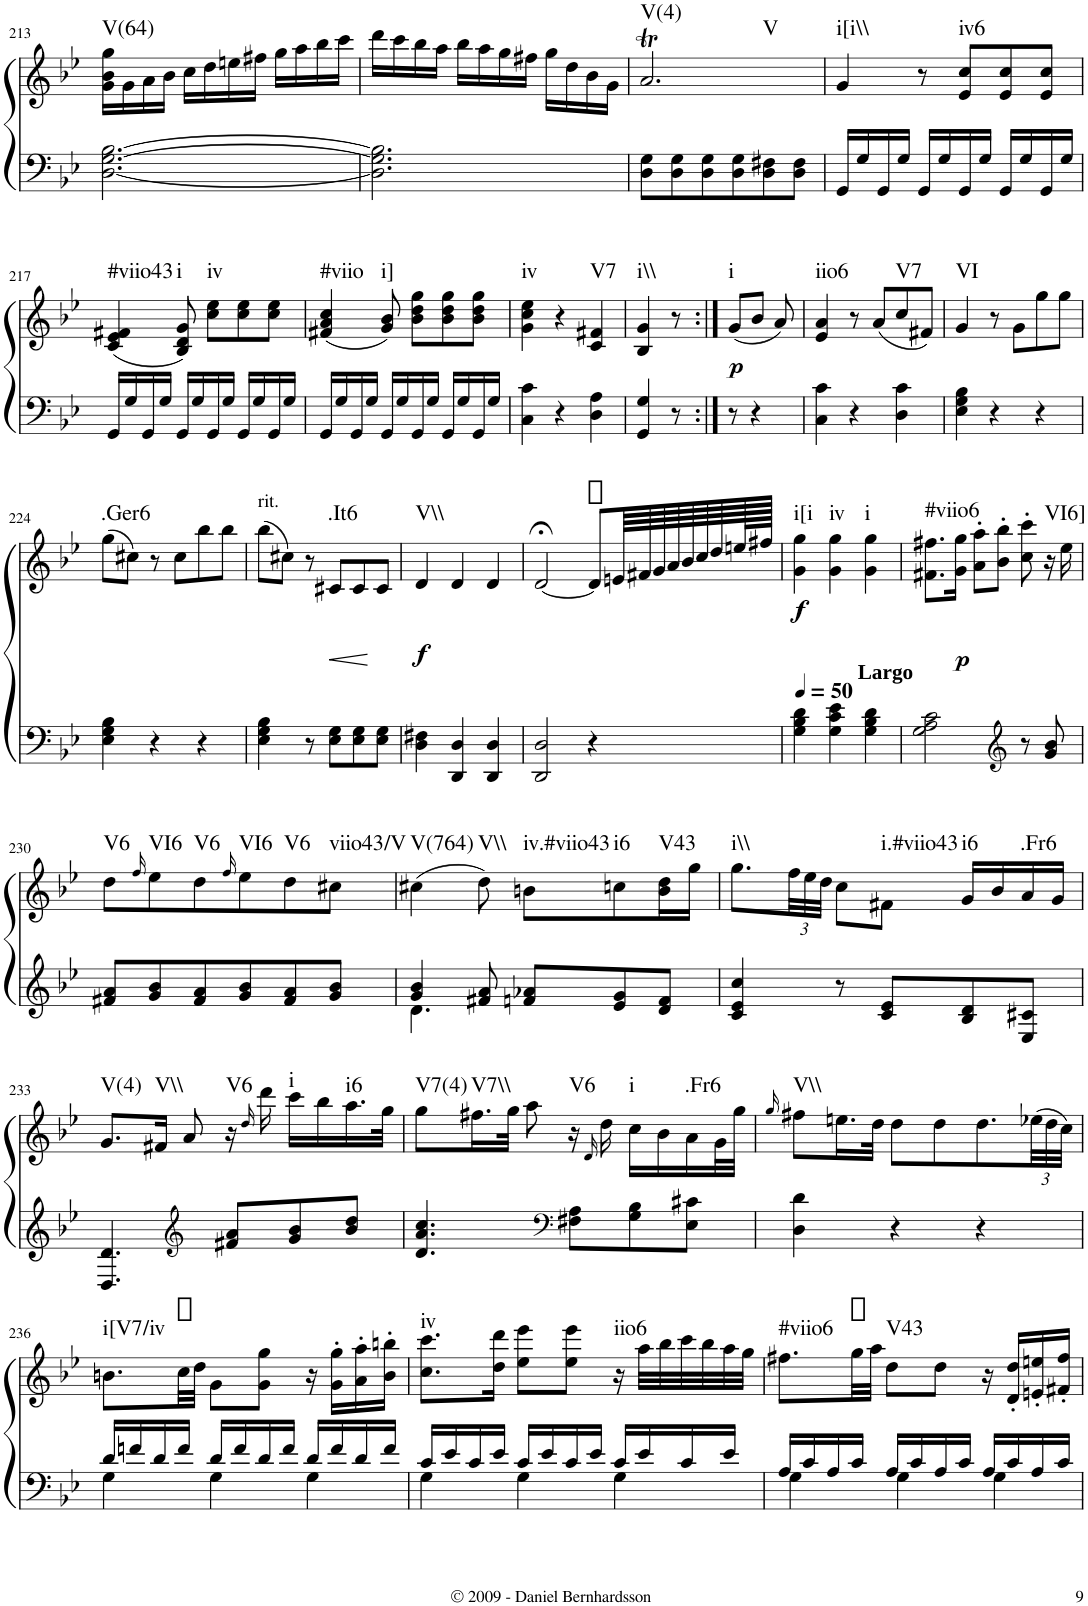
**kern	**kern	**dynam	**harte
*part1	*part1	*part1	*part1
*staff2	*staff1	*staff1/2	*
*I"Piano	*	*	*
*I'Pno.	*	*	*
!!LO:PB:g=z
*clefF4	*clefG2	*	*
*k[b-e-]	*k[b-e-]	*	*
*B-:	*B-:	*	*
*M3/4	*M3/4	*	*
=213	=213	=213	=213
!	!	!	!LO:H:kt=V(64)
[2.D\ [2.G\ [2.B-\	16g\ 16b-\ 16gg\LL	.	N
.	16g\	.	.
.	16a\	.	.
.	16b-\JJ	.	.
.	16cc\LL	.	.
.	16dd\	.	.
.	16een\	.	.
.	16ff#X\JJ	.	.
.	16gg\LL	.	.
.	16aa\	.	.
.	16bb-\	.	.
.	16ccc\JJ	.	.
=214	=214	=214	=214
2.D\] 2.G\] 2.B-\]	16ddd\LL	.	.
.	16ccc\	.	.
.	16bb-\	.	.
.	16aa\JJ	.	.
.	16bb-\LL	.	.
.	16aa\	.	.
.	16gg\	.	.
.	16ff#X\JJ	.	.
.	16gg\LL	.	.
.	16dd\	.	.
.	16b-\	.	.
.	16g\JJ	.	.
=215	=215	=215	=215
!	!	!	!LO:H:n=1:kt=V(4)
!	!	!	!LO:H:n=2:kt=V
8D\ 8G\L	2.at/	.	N N
8D\ 8G\	.	.	.
8D\ 8G\	.	.	.
8D\ 8G\	.	.	.
8D\ 8F#X\	.	.	.
8D\ 8F#\J	.	.	.
=216	=216	=216	=216
!	!	!	!LO:H:kt=i[i\\
16GG/LL	4g/	.	N
16G/	.	.	.
16GG/	.	.	.
16G/JJ	.	.	.
16GG/LL	8r	.	.
16G/	.	.	.
!	!	!	!LO:H:kt=iv6
16GG/	8e-/ 8cc/L	.	N
16G/JJ	.	.	.
16GG/LL	8e-/ 8cc/	.	.
16G/	.	.	.
16GG/	8e-/ 8cc/J	.	.
16G/JJ	.	.	.
!!LO:LB:g=z
=217	=217	=217	=217
!	!	!	!LO:H:kt=#viio43
16GG/LL	(4c/ 4e-/ 4f#X/	.	N
16G/	.	.	.
16GG/	.	.	.
16G/JJ	.	.	.
!	!	!	!LO:H:kt=i
16GG/LL	8B-/ 8d/ 8g/)	.	N
16G/	.	.	.
!	!	!	!LO:H:kt=iv
16GG/	8cc\ 8ee-\L	.	N
16G/JJ	.	.	.
16GG/LL	8cc\ 8ee-\	.	.
16G/	.	.	.
16GG/	8cc\ 8ee-\J	.	.
16G/JJ	.	.	.
=218	=218	=218	=218
!	!	!	!LO:H:kt=#viio
16GG/LL	(4f#X/ 4a/ 4cc/	.	N
16G/	.	.	.
16GG/	.	.	.
16G/JJ	.	.	.
!	!	!	!LO:H:kt=i]
16GG/LL	8g/ 8b-/)	.	N
16G/	.	.	.
16GG/	8b-\ 8dd\ 8gg\L	.	.
16G/JJ	.	.	.
16GG/LL	8b-\ 8dd\ 8gg\	.	.
16G/	.	.	.
16GG/	8b-\ 8dd\ 8gg\J	.	.
16G/JJ	.	.	.
=219	=219	=219	=219
!	!	!	!LO:H:kt=iv
4C\ 4c\	4g\ 4cc\ 4ee-\	.	N
4r	4r	.	.
!	!	!	!LO:H:kt=V7
4D\ 4A\	4c/ 4f#X/	.	N
=220	=220	=220	=220
!	!	!	!LO:H:kt=i\\
4GG/ 4G/	4B-/ 4g/	.	N
8r	8r	.	.
=221:|!	=221:|!	=221:|!	=221:|!
!	!	!LO:DY:b	!LO:H:kt=i
8r	(8g/L	p	N
4r	8b-/J	.	.
.	8a/)	.	.
=222	=222	=222	=222
!	!	!	!LO:H:kt=iio6
4C\ 4c\	4e-/ 4a/	.	N
4r	8r	.	.
.	(8a/L	.	.
!	!	!	!LO:H:kt=V7
4D\ 4c\	8cc/	.	N
.	8f#X/J)	.	.
=223	=223	=223	=223
!	!	!	!LO:H:kt=VI
4E-\ 4G\ 4B-\	4g/	.	N
4r	8r	.	.
.	8g\L	.	.
4r	8gg\	.	.
.	8gg\J	.	.
!!LO:LB:g=z
=224	=224	=224	=224
!	!	!	!LO:H:kt=.Ger6
4E-\ 4G\ 4B-\	(8gg\L	.	N
.	8cc#X\J)	.	.
4r	8r	.	.
.	8cc#\L	.	.
4r	8bb-\	.	.
.	8bb-\J	.	.
=225	=225	=225	=225
!	!LO:TX:a:t=rit.	!	!
4E-\ 4G\ 4B-\	(8bb-\L	.	.
.	8cc#X\J)	.	.
8r	8r	.	.
!	!	!LO:HP:b	!LO:H:kt=.It6
8E-\ 8G\L	8c#X/L	<	N
8E-\ 8G\	8c#/	.	.
8E-\ 8G\J	8c#/J	[	.
=226	=226	=226	=226
!	!	!LO:DY:b	!LO:H:kt=V\\
4D\ 4F#X\	4d/	f	N
4DD/ 4D/	4d/	.	.
4DD/ 4D/	4d/	.	.
=227	=227	=227	=227
2DD/ 2D/	[2d;</	.	.
4r	8d/L]	.	.
.	64en/LLL	.	.
.	64f#X/	.	.
.	64g/	.	.
.	64a/	.	.
.	64b-/	.	.
.	64cc/	.	.
.	64dd/	.	.
.	128een/L	.	.
.	128ff#X/JJJJJ	.	.
=228	=228	=228	=228
*	*MM50	*	*
!	!LO:TX:b:B:t=Largo	!	!
!	!	!LO:DY:b	!LO:H:kt=i[i
4G\ 4B-\ 4d\	4g\ 4gg\	f	N
!	!	!	!LO:H:kt=iv
4G\ 4c\ 4e-\	4g\ 4gg\	.	N
!	!	!	!LO:H:kt=i
4G\ 4B-\ 4d\	4g\ 4gg\	.	N
=229	=229	=229	=229
!	!	!	!LO:H:kt=#viio6
2G\ 2A\ 2c\	8.f#X\ 8.ff#X\L	.	N
!	!	!LO:DY:b	!
.	16g\ 16gg\Jk	p	.
.	8a\' 8aa\'L	.	.
.	8b-\' 8bb-\'J	.	.
*clefG2	*	*	*
8r	8cc\' 8ccc\'	.	.
!	!	!	!LO:H:kt=VI6]
8g/ 8b-/	16r	.	N
.	16ee-\	.	.
!!LO:LB:g=z
=230	=230	=230	=230
!	!	!	!LO:H:kt=V6
8f#X/ 8a/L	8dd\L	.	N
.	16qff/	.	.
!	!	!	!LO:H:kt=VI6
8g/ 8b-/	8ee-\	.	N
!	!	!	!LO:H:kt=V6
8f#/ 8a/	8dd\	.	N
.	16qff/	.	.
!	!	!	!LO:H:kt=VI6
8g/ 8b-/	8ee-\	.	N
!	!	!	!LO:H:kt=V6
8f#/ 8a/	8dd\	.	N
!	!	!	!LO:H:kt=viio43/V
8g/ 8b-/J	8cc#X\J	.	N
=231	=231	=231	=231
*^	*	*	*
!	!	!	!	!LO:H:kt=V(764)
4g/ 4b-/	4.d\	(4cc#X\	.	N
!	!	!	!	!LO:H:kt=V\\
8f#X/ 8a/	.	8dd\)	.	N
!	!	!	!	!LO:H:kt=iv.#viio43
8fn/ 8a-X/L	8ryy	8bn\L	.	N
!	!	!	!	!LO:H:kt=i6
8e-/ 8g/	4ryy	8ccn\	.	N
!	!	!	!	!LO:H:kt=V43
8d/ 8f/J	.	16b\ 16dd\L	.	N
.	.	16gg\JJ	.	.
*v	*v	*	*	*
=232	=232	=232	=232
!	!	!	!LO:H:kt=i\\
4c/ 4e-/ 4cc/	8.gg\L	.	N
*	*Xbrackettup	*	*
.	48ff\LL	.	.
.	48ee-\	.	.
.	48dd\JJJ	.	.
8r	8cc\L	.	.
!	!	!	!LO:H:kt=i.#viio43
8c/ 8e-/L	8f#X\J	.	N
!	!	!	!LO:H:kt=i6
8B-/ 8d/	16g/LL	.	N
.	16b-/	.	.
!	!	!	!LO:H:kt=.Fr6
8E-/ 8c#X/J	16a/	.	N
.	16g/JJ	.	.
!!LO:LB:g=z
=233	=233	=233	=233
!	!	!	!LO:H:kt=V(4)
4.D/ 4.d/	8.g/L	.	N
!	!	!	!LO:H:kt=V\\
.	16f#X/Jk	.	N
*clefG2	*	*	*
.	8a/	.	.
!	!	!	!LO:H:kt=V6
8f#X/ 8a/L	16r	.	N
.	16qdd/	.	.
.	16ddd\	.	.
!	!	!	!LO:H:kt=i
8g/ 8b-/	16ccc\LL	.	N
.	16bb-\	.	.
!	!	!	!LO:H:kt=i6
8b-/ 8dd/J	16.aa\	.	N
.	32gg\JJk	.	.
=234	=234	=234	=234
!	!	!	!LO:H:kt=V7(4)
4.d/ 4.a/ 4.cc/	8gg\L	.	N
!	!	!	!LO:H:kt=V7\\
.	16.ff#X\L	.	N
.	32gg\JJk	.	.
.	8aa\	.	.
*clefF4	*	*	*
!	!	!	!LO:H:kt=V6
8F#X\ 8A\L	16r	.	N
.	16qd/	.	.
.	16dd\	.	.
!	!	!	!LO:H:kt=i
8G\ 8B-\	16cc\LL	.	N
.	16b-\	.	.
!	!	!	!LO:H:kt=.Fr6
8E-\ 8c#X\J	16a\	.	N
.	32g\L	.	.
.	32gg\JJJ	.	.
=235	=235	=235	=235
.	16qgg/	.	.
!	!	!	!LO:H:kt=V\\
4D\ 4d\	8ff#X\L	.	N
.	16.een\L	.	.
.	32dd\JJk	.	.
4r	8dd\L	.	.
.	8dd\	.	.
4r	8.dd\	.	.
.	(48ee-X\LL	.	.
.	48dd\	.	.
.	48cc\JJJ)	.	.
!!LO:LB:g=z
=236	=236	=236	=236
*^	*	*	*
!	!	!	!	!LO:H:kt=i[V7/iv
16d/LL	4G\	8.bn\L	.	N
16fn/	.	.	.	.
16d/	.	.	.	.
16f/JJ	.	32cc\LL	.	.
.	.	32dd\JJJ	.	.
16d/LL	4G\	8g\L	.	.
16f/	.	.	.	.
16d/	.	8g\ 8gg\J	.	.
16f/JJ	.	.	.	.
16d/LL	4G\	16r	.	.
16f/	.	16g\' 16gg\'LL	.	.
16d/	.	16a\' 16aa\'	.	.
16f/JJ	.	16b\' 16bbn\'JJ	.	.
=237	=237	=237	=237	=237
!	!	!	!	!LO:H:kt=iv
16c/LL	4G\	8.cc\ 8.ccc\L	.	N
16e-/	.	.	.	.
16c/	.	.	.	.
16e-/JJ	.	16dd\ 16ddd\Jk	.	.
16c/LL	4G\	8ee-\ 8eee-\L	.	.
16e-/	.	.	.	.
16c/	.	8ee-\ 8eee-\J	.	.
16e-/JJ	.	.	.	.
!	!	!	!	!LO:H:kt=iio6
16c/LL	4G\	16r	.	N
16e-/	.	32aa\LLL	.	.
.	.	32bb-\	.	.
16c/	.	32ccc\	.	.
.	.	32bb-\	.	.
16e-/JJ	.	32aa\	.	.
.	.	32gg\JJJ	.	.
=238	=238	=238	=238	=238
!	!	!	!	!LO:H:kt=#viio6
16A/LL	4G\	8.ff#X\L	.	N
16c/	.	.	.	.
16A/	.	.	.	.
16c/JJ	.	32gg\LL	.	.
.	.	32aa\JJJ	.	.
!	!	!	!	!LO:H:kt=V43
16A/LL	4G\	8dd\L	.	N
16c/	.	.	.	.
16A/	.	8dd\J	.	.
16c/JJ	.	.	.	.
16A/LL	4G\	16r	.	.
16c/	.	16d/' 16dd/'LL	.	.
16A/	.	16en/' 16een/'	.	.
16c/JJ	.	16f#X/' 16ff#/'JJ	.	.
*v	*v	*	*	*
=	=	=	=
*-	*-	*-	*-
